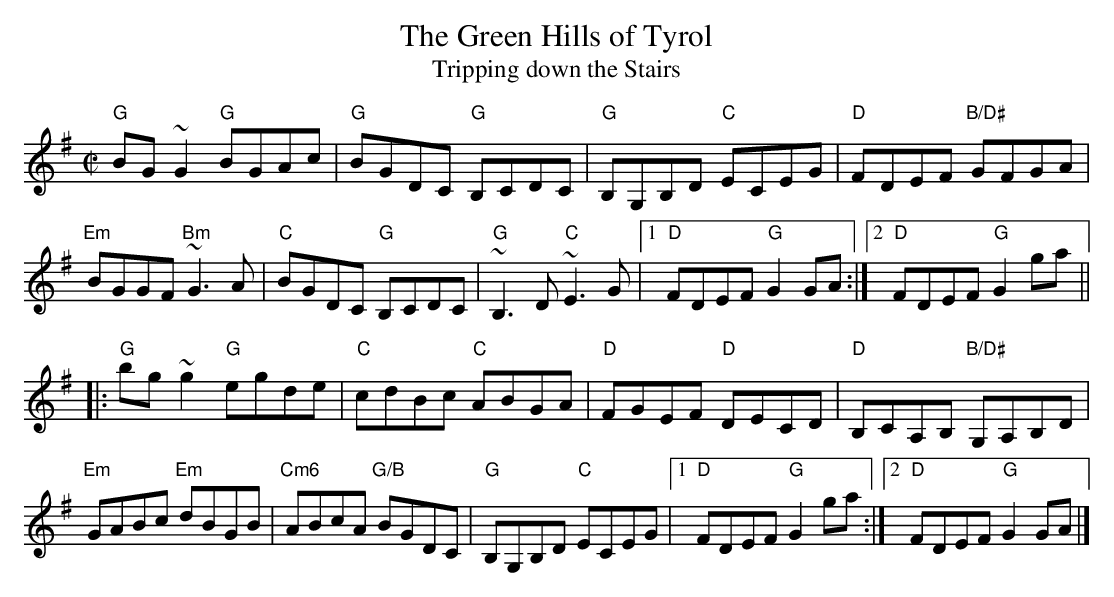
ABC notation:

X:1
T: Green Hills of Tyrol, The
T: Tripping down the Stairs
M: C|
L: 1/8
K: G
"G"BG~G2 "G"BGAc | "G"BGDC "G"B,CDC | "G"B,G,B,D "C"ECEG | "D"FDEF "B/D#"GFGA |
"Em"BGGF "Bm"~G3A | "C"BGDC "G"B,CDC | "G"~B,3D "C"~E3G |1 "D"FDEF "G"G2GA :|2 "D"FDEF "G"G2ga ||
|: "G"bg~g2 "G"egde | "C"cdBc "C"ABGA | "D"FGEF "D"DECD | "D"B,CA,B, "B/D#"G,A,B,D |
"Em"GABc "Em"dBGB | "Cm6"ABcA "G/B"BGDC | "G"B,G,B,D "C"ECEG |1 "D"FDEF "G"G2ga :|2 "D"FDEF "G"G2GA |]
